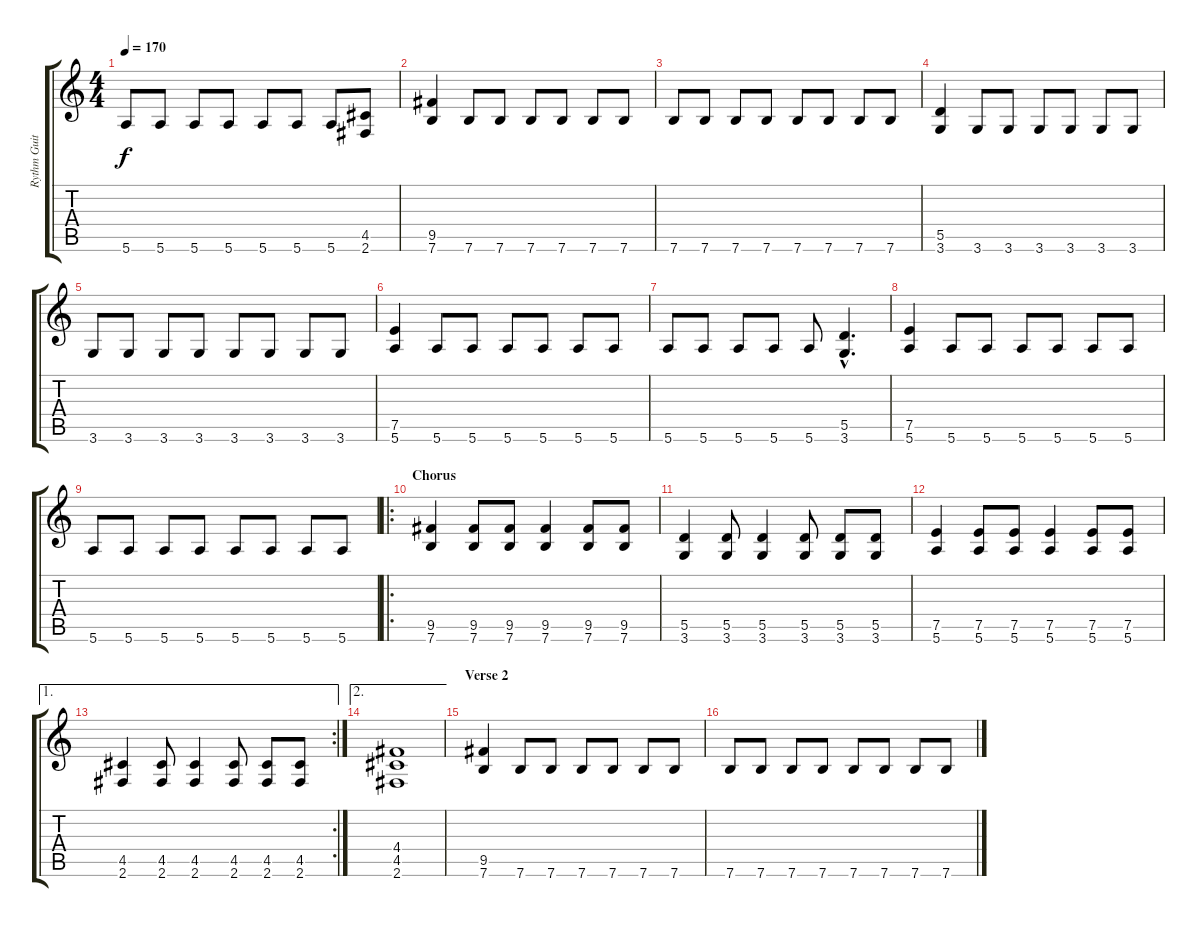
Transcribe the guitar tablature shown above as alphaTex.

\track ("Rythm Guitar" "Rythm Guit") {instrument overdrivenguitar}
\staff {score tabs}
\tuning (E4 B3 G3 D3 A2 E2) {hide}
\ts (4 4)
\tempo 170
\clef g2
\ks c
5.6.8{dy f} 5.6.8 5.6.8 5.6.8 5.6.8 5.6.8 5.6.8 (4.5 2.6).8 |
(9.5 7.6).4 7.6.8 7.6.8 7.6.8 7.6.8 7.6.8 7.6.8 |
7.6.8 7.6.8 7.6.8 7.6.8 7.6.8 7.6.8 7.6.8 7.6.8 |
(5.5 3.6).4 3.6.8 3.6.8 3.6.8 3.6.8 3.6.8 3.6.8 |
3.6.8 3.6.8 3.6.8 3.6.8 3.6.8 3.6.8 3.6.8 3.6.8 |
(7.5 5.6).4 5.6.8 5.6.8 5.6.8 5.6.8 5.6.8 5.6.8 |
5.6.8 5.6.8 5.6.8 5.6.8 5.6.8 (5.5{hac} 3.6{hac}).4{d} |
(7.5 5.6).4 5.6.8 5.6.8 5.6.8 5.6.8 5.6.8 5.6.8 |
5.6.8 5.6.8 5.6.8 5.6.8 5.6.8 5.6.8 5.6.8 5.6.8 |
\ro
\section ("" "Chorus")
(9.5 7.6).4 (9.5 7.6).8 (9.5 7.6).8 (9.5 7.6).4 (9.5 7.6).8 (9.5 7.6).8 |
(5.5 3.6).4 (5.5 3.6).8 (5.5 3.6).4 (5.5 3.6).8 (5.5 3.6).8 (5.5 3.6).8 |
(7.5 5.6).4 (7.5 5.6).8 (7.5 5.6).8 (7.5 5.6).4 (7.5 5.6).8 (7.5 5.6).8 |
\ae 1
\rc 2
(4.5 2.6).4 (4.5 2.6).8 (4.5 2.6).4 (4.5 2.6).8 (4.5 2.6).8 (4.5 2.6).8 |
\ae 2
(4.4 4.5 2.6).1 |
\section ("" "Verse 2")
(9.5 7.6).4 7.6.8 7.6.8 7.6.8 7.6.8 7.6.8 7.6.8 |
7.6.8 7.6.8 7.6.8 7.6.8 7.6.8 7.6.8 7.6.8 7.6.8
